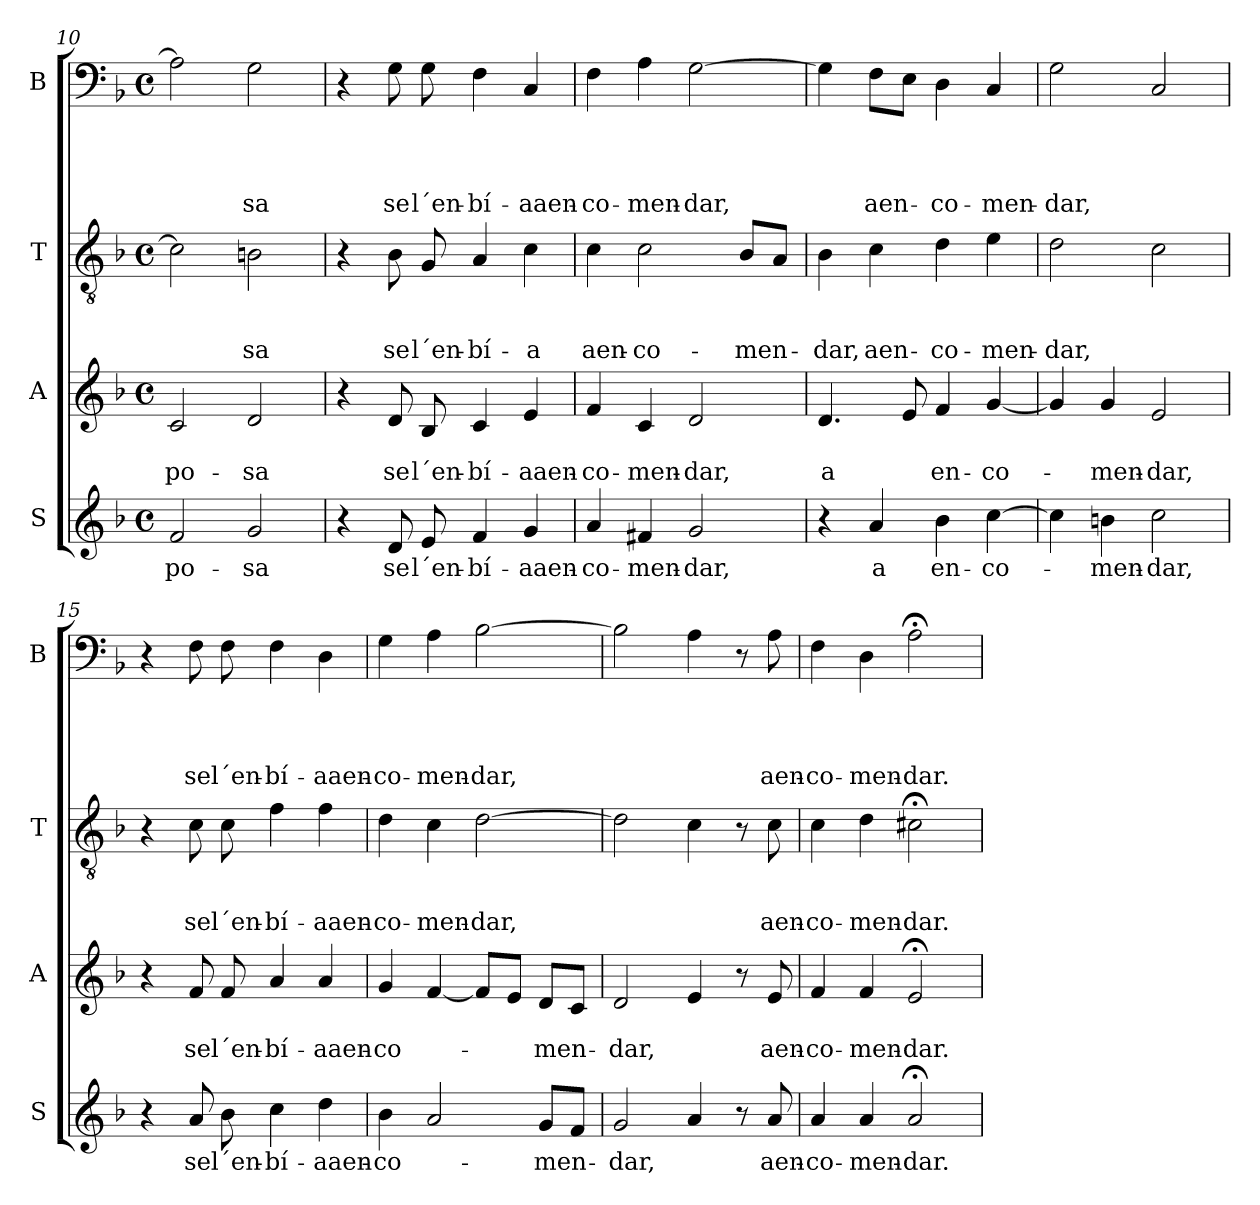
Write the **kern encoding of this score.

**kern	**text	**kern	**text	**text	**kern	**text	**text	**text	**kern	**text	**text	**text	**text
*part4	*part4	*part3	*part3	*part3	*part2	*part2	*part2	*part2	*part1	*part1	*part1	*part1	*part1
*staff4	*staff4	*staff3	*staff3	*staff3	*staff2	*staff2	*staff2	*staff2	*staff1	*staff1	*staff1	*staff1	*staff1
*I"S	*	*I"A	*	*	*I"T	*	*	*	*I"B	*	*	*	*
*I'S	*	*I'A	*	*	*I'T	*	*	*	*I'B	*	*	*	*
*clefG2	*	*clefG2	*	*	*clefGv2	*	*	*	*clefF4	*	*	*	*
*k[b-]	*	*k[b-]	*	*	*k[b-]	*	*	*	*k[b-]	*	*	*	*
*F:	*	*F:	*	*	*F:	*	*	*	*F:	*	*	*	*
*M4/4	*	*M4/4	*	*	*M4/4	*	*	*	*M4/4	*	*	*	*
*met(c)	*	*met(c)	*	*	*met(c)	*	*	*	*met(c)	*	*	*	*
=10	=10	=10	=10	=10	=10	=10	=10	=10	=10	=10	=10	=10	=10
2f/	-po-	2c/	.	-po-	2c\]	.	.	.	2A-\]	.	.	.	.
2g/	-sa	2d/	.	-sa	2Bn\	.	.	-sa	2G\	.	.	.	-sa
=11	=11	=11	=11	=11	=11	=11	=11	=11	=11	=11	=11	=11	=11
4r	.	4r	.	.	4r	.	.	.	4r	.	.	.	.
8d/	se	8d/	.	se	8B-\	.	.	se	8G\	.	.	.	se
8e/	l´en-	8B-/	.	l´en-	8G/	.	.	l´en-	8G\	.	.	.	l´en-
4f/	-bí-	4c/	.	-bí-	4A/	.	.	-bí-	4F\	.	.	.	-bí-
4g/	-aaen-	4e/	.	-aaen-	4c\	.	.	-a	4C/	.	.	.	-aaen-
=12	=12	=12	=12	=12	=12	=12	=12	=12	=12	=12	=12	=12	=12
4a/	-co-	4f/	.	-co-	4c\	.	.	aen-	4F\	.	.	.	-co-
4f#X/	-men-	4c/	.	-men-	2c\	.	.	-co-	4A\	.	.	.	-men-
2g/	-dar,	2d/	.	-dar,	.	.	.	.	[2G\	.	.	.	-dar,
.	.	.	.	.	8B-/L	.	.	-men-	.	.	.	.	.
.	.	.	.	.	8A/J	.	.	.	.	.	.	.	.
!!LO:LB:g=z
=13	=13	=13	=13	=13	=13	=13	=13	=13	=13	=13	=13	=13	=13
4r	.	4.d/	.	a	4B-\	.	.	-dar,	4G\]	.	.	.	.
4a/	a	.	.	.	4c\	.	.	aen-	8F\L	.	.	.	aen-
.	.	8e/	.	.	.	.	.	.	8E\J	.	.	.	.
4b-\	en-	4f/	.	en-	4d\	.	.	-co-	4D\	.	.	.	-co-
[4cc\	-co-	[4g/	.	-co-	4e\	.	.	-men-	4C/	.	.	.	-men-
=14	=14	=14	=14	=14	=14	=14	=14	=14	=14	=14	=14	=14	=14
4cc\]	.	4g/]	.	.	2d\	.	.	-dar,	2G\	.	.	.	-dar,
4bn\	-men-	4g/	.	-men-	.	.	.	.	.	.	.	.	.
2cc\	-dar,	2e/	.	-dar,	2c\	.	.	.	2C/	.	.	.	.
=15	=15	=15	=15	=15	=15	=15	=15	=15	=15	=15	=15	=15	=15
4r	.	4r	.	.	4r	.	.	.	4r	.	.	.	.
8a/	se	8f/	.	se	8c\	.	.	se	8F\	.	.	.	se
8b-\	l´en-	8f/	.	l´en-	8c\	.	.	l´en-	8F\	.	.	.	l´en-
4cc\	-bí-	4a/	.	-bí-	4f\	.	.	-bí-	4F\	.	.	.	-bí-
4dd\	-aaen-	4a/	.	-aaen-	4f\	.	.	-aaen-	4D\	.	.	.	-aaen-
=16	=16	=16	=16	=16	=16	=16	=16	=16	=16	=16	=16	=16	=16
4b-\	-co-	4g/	.	-co-	4d\	.	.	-co-	4G\	.	.	.	-co-
2a/	.	[4f/	.	.	4c\	.	.	-men-	4A\	.	.	.	-men-
.	.	8f/L]	.	.	[2d\	.	.	-dar,	[2B-\	.	.	.	-dar,
.	.	8e/J	.	.	.	.	.	.	.	.	.	.	.
8g/L	-men-	8d/L	.	-men-	.	.	.	.	.	.	.	.	.
8f/J	.	8c/J	.	.	.	.	.	.	.	.	.	.	.
=17	=17	=17	=17	=17	=17	=17	=17	=17	=17	=17	=17	=17	=17
2g/	-dar,	2d/	.	-dar,	2d\]	.	.	.	2B-\]	.	.	.	.
4a/	.	4e/	.	.	4c\	.	.	.	4A\	.	.	.	.
8r	.	8r	.	.	8r	.	.	.	8r	.	.	.	.
8a/	aen-	8e/	.	aen-	8c\	.	.	aen-	8A\	.	.	.	aen-
=18	=18	=18	=18	=18	=18	=18	=18	=18	=18	=18	=18	=18	=18
4a/	-co-	4f/	.	-co-	4c\	.	.	-co-	4F\	.	.	.	-co-
4a/	-men-	4f/	.	-men-	4d\	.	.	-men-	4D\	.	.	.	-men-
2a;</	-dar.	2e;</	.	-dar.	2c#X;<\	.	.	-dar.	2A;<\	.	.	.	-dar.
=!	=!	=!	=!	=!	=!	=!	=!	=!	=!	=!	=!	=!	=!
*-	*-	*-	*-	*-	*-	*-	*-	*-	*-	*-	*-	*-	*-
